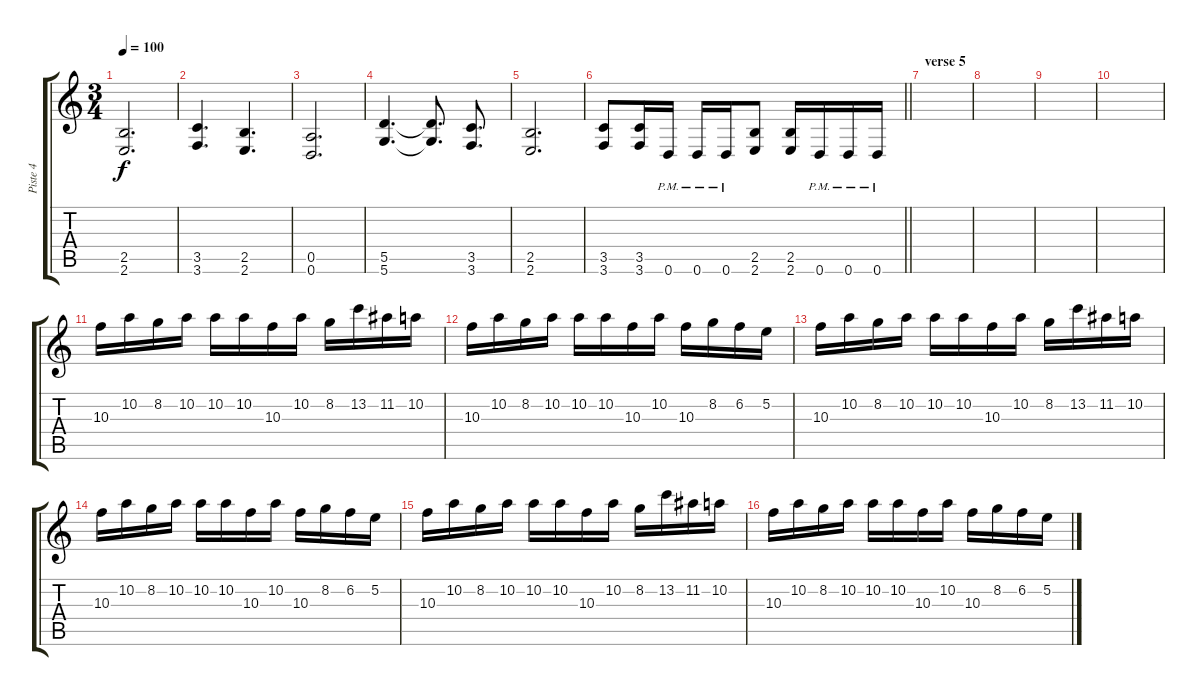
\track ("Piste 4" "Piste 4") {instrument distortionguitar}
\staff {score tabs}
\tuning (E4 B3 G3 D3 A2 D2) {hide}
\ts (3 4)
\tempo 100
\clef g2
\ks c
(2.5 2.6).2{d dy f} |
(3.5 3.6).4{d} (2.5 2.6).4{d} |
(0.5 0.6).2{d} |
(5.5 5.6).4{d} (5.5{t} 5.6{t}).8{d} (3.5 3.6).8{d} |
(2.5 2.6).2{d} |
\barLineRight lightlight
(3.5 3.6).8 (3.5 3.6).16 0.6{pm}.16 0.6{pm}.16 0.6{pm}.16 (2.5 2.6).8 (2.5 2.6).16 0.6{pm}.16 0.6{pm}.16 0.6{pm}.16 |
\section ("" "verse 5")
|
|
|
|
10.3.16 10.2.16 8.2.16 10.2.16 10.2.16 10.2.16 10.3.16 10.2.16 8.2.16 13.2.16 11.2.16 10.2.16 |
10.3.16 10.2.16 8.2.16 10.2.16 10.2.16 10.2.16 10.3.16 10.2.16 10.3.16 8.2.16 6.2.16 5.2.16 |
10.3.16 10.2.16 8.2.16 10.2.16 10.2.16 10.2.16 10.3.16 10.2.16 8.2.16 13.2.16 11.2.16 10.2.16 |
10.3.16 10.2.16 8.2.16 10.2.16 10.2.16 10.2.16 10.3.16 10.2.16 10.3.16 8.2.16 6.2.16 5.2.16 |
10.3.16 10.2.16 8.2.16 10.2.16 10.2.16 10.2.16 10.3.16 10.2.16 8.2.16 13.2.16 11.2.16 10.2.16 |
10.3.16 10.2.16 8.2.16 10.2.16 10.2.16 10.2.16 10.3.16 10.2.16 10.3.16 8.2.16 6.2.16 5.2.16
